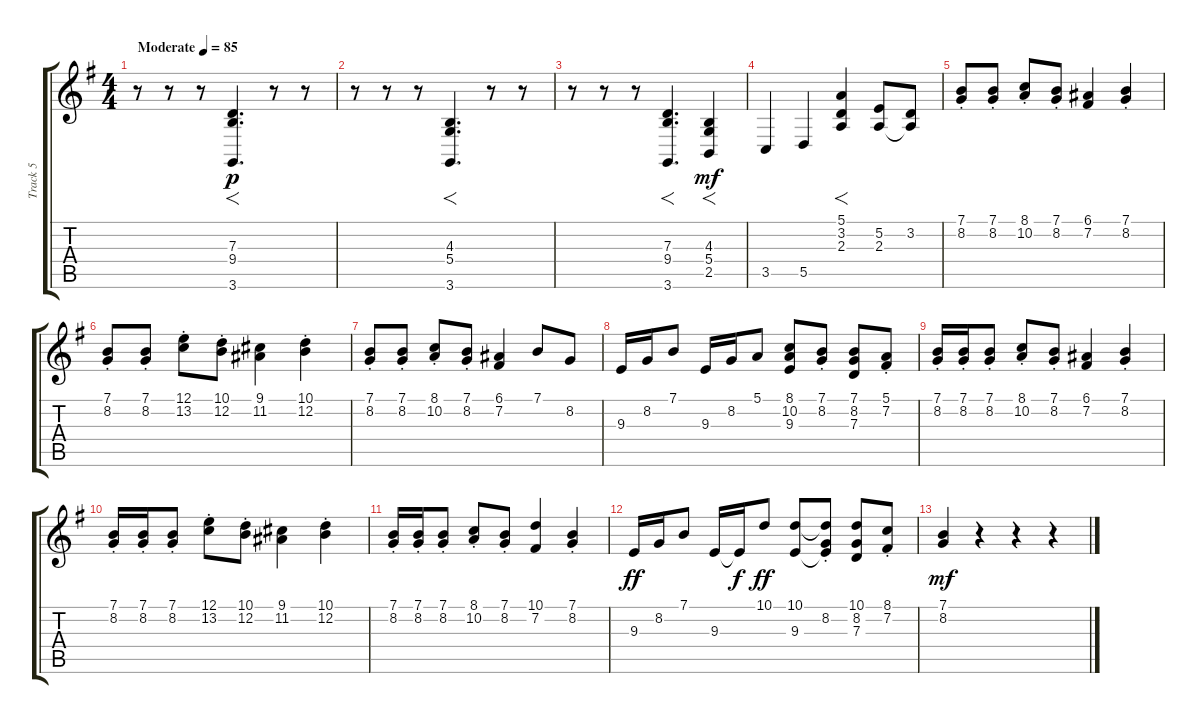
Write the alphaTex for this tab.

\track ("Track 5" "Track 5") {instrument violin}
\staff {score tabs}
\tuning (E4 B3 G3 D3 A2 E2) {hide}
\ts (4 4)
\tempo (85 "Moderate")
\clef g2
\ks g
r.8{dy p instrument violin} r.8 r.8 (7.3 9.4 3.6).4{f d} r.8 r.8 |
r.8 r.8 r.8 (4.3 5.4 3.6).4{f d} r.8 r.8 |
r.8 r.8 r.8 (7.3 9.4 3.6).4{f d} (4.3 5.4 2.5).4{f dy mf} |
3.5.4 5.5.4 (5.1 3.2 2.3).4{f} (5.2 2.3).8 (3.2 2.3{t}).8 |
(7.1{st} 8.2{st}).8 (7.1{st} 8.2{st}).8 (8.1{st} 10.2{st}).8 (7.1{st} 8.2{st}).8 (6.1 7.2).4 (7.1{st} 8.2{st}).4 |
(7.1{st} 8.2{st}).8 (7.1{st} 8.2{st}).8 (12.1{st} 13.2{st}).8 (10.1{st} 12.2{st}).8 (9.1 11.2).4 (10.1{st} 12.2{st}).4 |
(7.1{st} 8.2{st}).8 (7.1{st} 8.2{st}).8 (8.1{st} 10.2{st}).8 (7.1{st} 8.2{st}).8 (6.1 7.2).4 7.1.8 8.2.8 |
9.3.16 8.2.16 7.1.8 9.3.16 8.2.16 5.1.8 (8.1 10.2 9.3).8 (7.1{st} 8.2{st}).8 (7.1 8.2 7.3).8 (5.1{st} 7.2{st}).8 |
(7.1{st} 8.2{st}).16{instrument frenchhorn} (7.1{st} 8.2{st}).16 (7.1{st} 8.2{st}).8 (8.1{st} 10.2{st}).8 (7.1{st} 8.2{st}).8 (6.1 7.2).4 (7.1{st} 8.2{st}).4 |
(7.1{st} 8.2{st}).16 (7.1{st} 8.2{st}).16 (7.1{st} 8.2{st}).8 (12.1{st} 13.2{st}).8 (10.1{st} 12.2{st}).8 (9.1 11.2).4 (10.1{st} 12.2{st}).4 |
(7.1{st} 8.2{st}).16{instrument frenchhorn} (7.1{st} 8.2{st}).16 (7.1{st} 8.2{st}).8 (8.1{st} 10.2{st}).8 (7.1{st} 8.2{st}).8 (10.1 7.2).4 (7.1{st} 8.2{st}).4 |
9.3.16{dy ff} 8.2.16 7.1.8 9.3.16 9.3{t}.16{dy f} 10.1.8{dy ff} (10.1 9.3).8 (10.1{t} 8.2{st} 9.3{t}).8 (10.1 8.2 7.3).8 (8.1 7.2{st}).8 |
(7.1 8.2).4{dy mf} r.4 r.4 r.4
